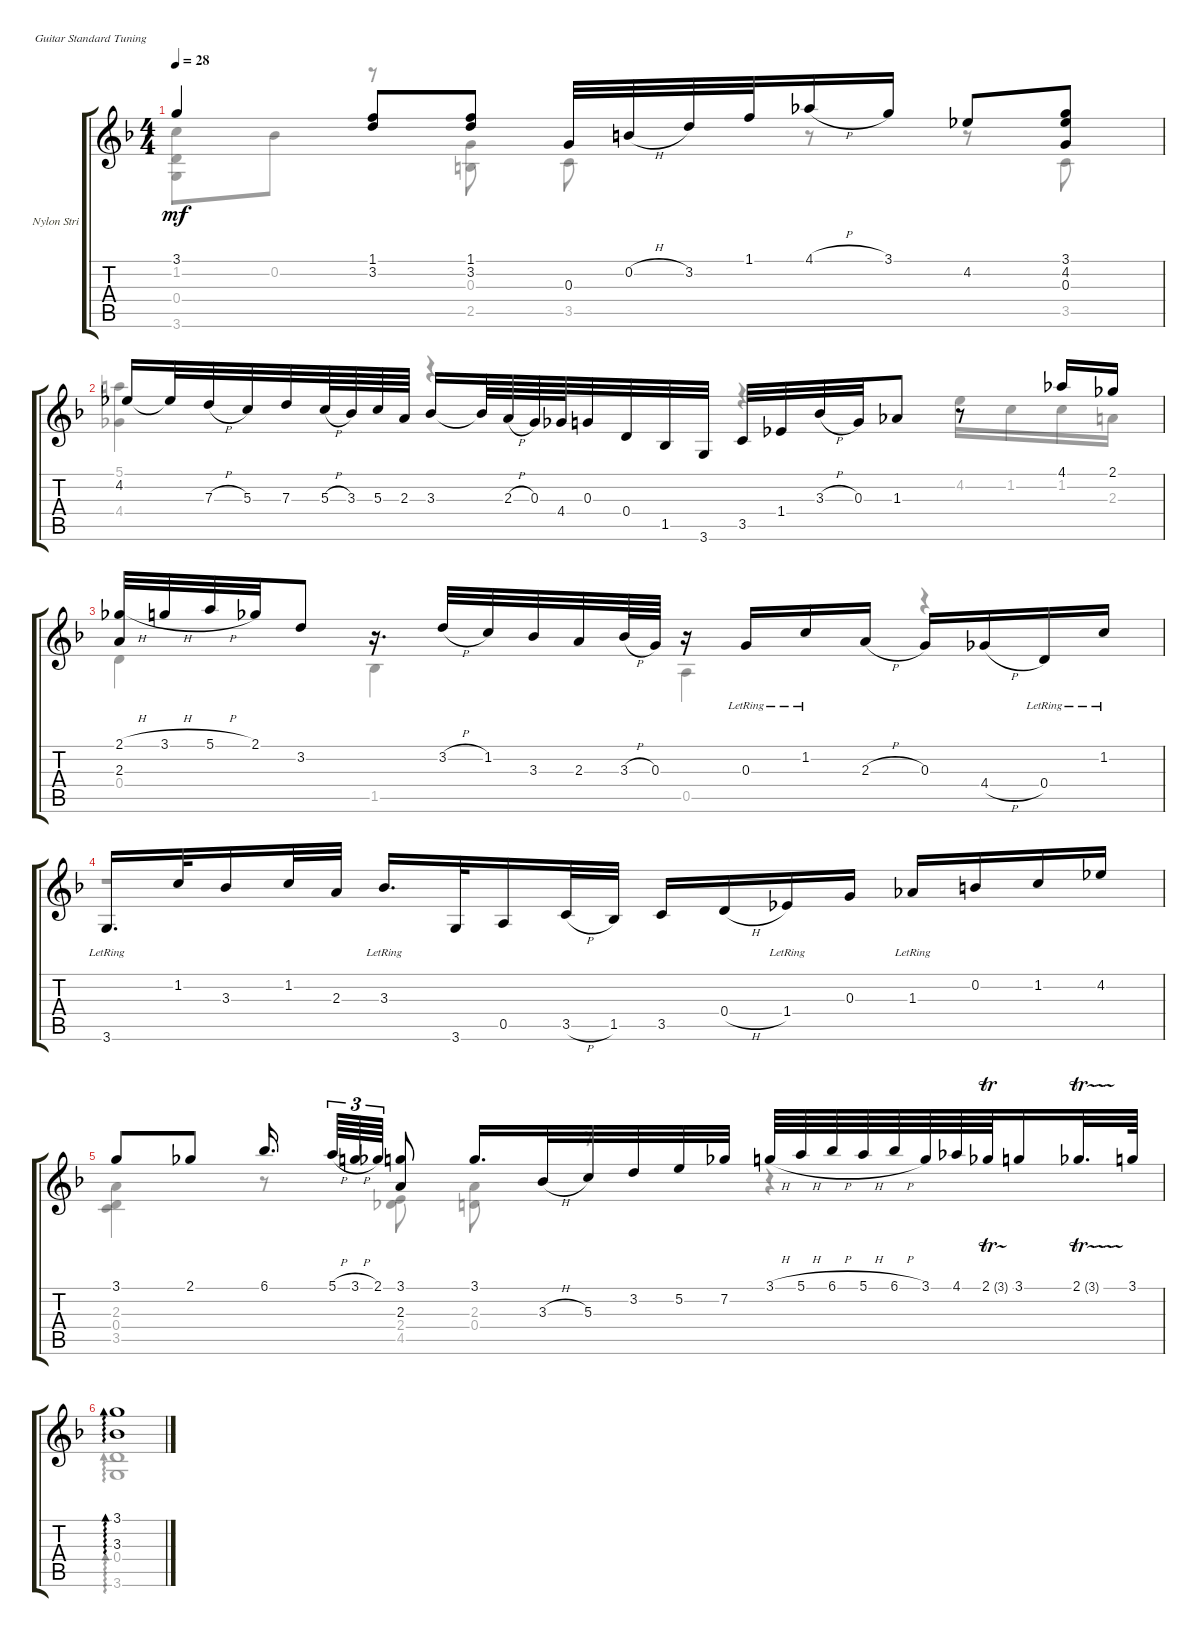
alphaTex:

\bracketExtendMode groupsimilarinstruments
\firstSystemTrackNameOrientation horizontal
\otherSystemsTrackNameOrientation horizontal
\track ("Nylon Stringed Guitar" "Nylon Stri") {instrument acousticguitarnylon}
\staff {score tabs}
\tuning (E4 B3 G3 D3 A2 E2)
\voice
\ts (4 4)
\tempo 28
\clef g2
\ks f
3.1.4{dy mf} (1.1 3.2).8 (1.1 3.2).8 0.3.32 0.2{h}.32 3.2.32 1.1.32 4.1{h}.16 3.1.16 4.2.8 (3.1 4.2 0.3).8 |
4.2.16 4.2{t}.32 7.3{h}.32 5.3.32 7.3.32 5.3{h}.64 3.3.64 5.3.64 2.3.64 3.3.16 3.3{t}.64 2.3{h}.64 0.3.64 4.4.64 0.3.32 0.4.32 1.5.32 3.6.32 3.5.32 1.4.32 3.3{h}.32 0.3.32 1.3.8 r.8 4.1.16 2.1.16 |
(2.1{h} 2.3).32 3.1{h}.32 5.1{h}.32 2.1.32 3.2.8 r.16{d} 3.2{h}.32 1.2.32 3.3.32 2.3.32 3.3{h}.64 0.3.64 r.16 0.3{lr}.16 1.2{lr}.16 2.3{h}.16 0.3.16 4.4{h}.16 0.4{lr}.16 1.2{lr}.16 |
3.6{lr}.16{d} 1.2.32 3.3.16 1.2.32 2.3.32 3.3{lr}.16{d} 3.6.32 0.5.16 3.5{h}.32 1.5.32 3.5.16 0.4{h}.16 1.4{lr}.16 0.3.16 1.3{lr}.16 0.2.16 1.2.16 4.2.16 |
3.1.8 2.1.8 6.1.16{d} 5.1{h}.64{tu (3 2)} 3.1{h}.64{tu (3 2)} 2.1.64{tu (3 2)} (3.1 2.3).8 3.1.16{d} 3.3{h}.32 5.3.32 3.2.32 5.2.32 7.2.32 3.1{h}.64 5.1{h}.64 6.1{h}.64 5.1{h}.64 6.1{h}.64 3.1.64 4.1.64 2.1{tr (3 16)}.64 3.1.16 2.1{tr (3 16)}.32{d} 3.1.64 |
(3.1 3.3).1{ad 0}
\voice
\clef g2
\ottava regular
\simile none
\ks f
(1.2 0.4 3.6).8{dy mf} 0.2.8 r.8 (0.3 2.5).8 3.5.8 r.8 r.8 3.5.8 |
(5.1 4.4).4 r.4 r.4 4.2.16 1.2.16 1.2.16 2.3.16 |
0.4.4 1.5.4 0.5.4 r.4 |
r.1 |
(2.3 0.4 3.5).4 r.8 (2.4 4.5).8 (2.3 0.4).8 r.8 r.4 |
(0.4 3.6).1{ad 0}
